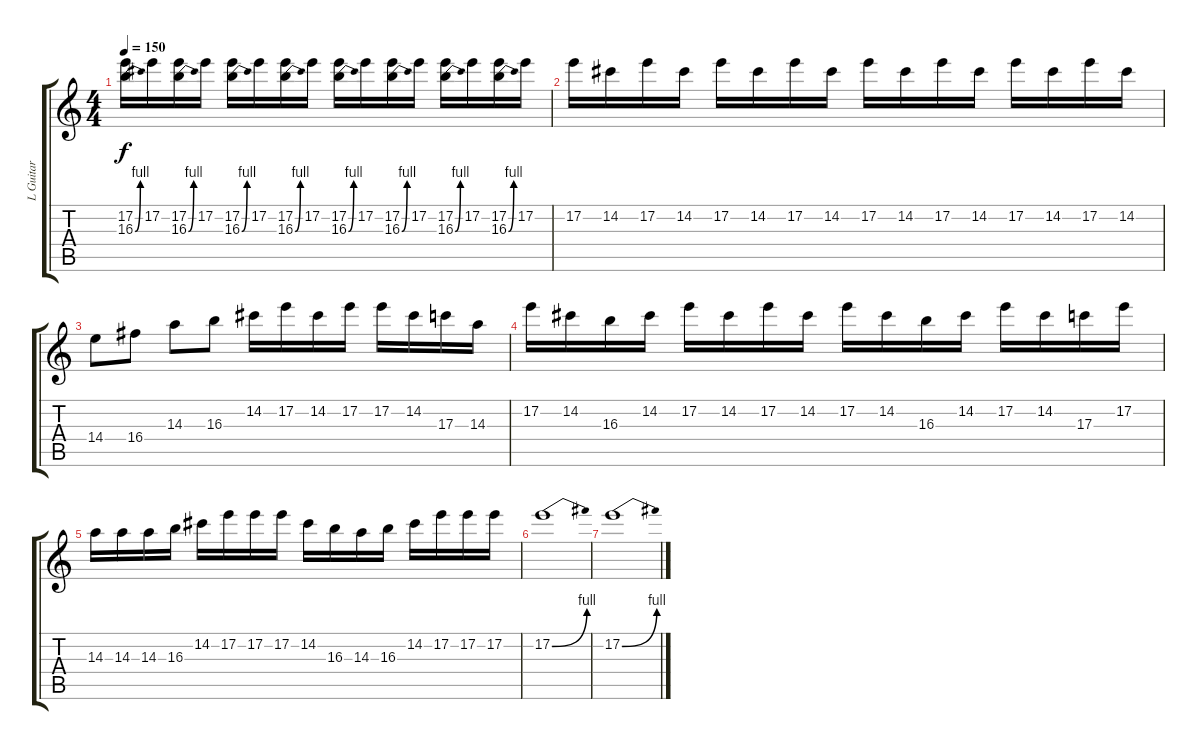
\track ("L Guitar" "L Guitar") {instrument overdrivenguitar}
\staff {score tabs}
\tuning (E4 B3 G3 D3 A2 E2) {hide}
\ts (4 4)
\tempo 150
\clef g2
\ks c
(17.2 16.3{be (bend 0 0 60 4)}).16{dy f} 17.2.16 (17.2 16.3{be (bend 0 0 60 4)}).16 17.2.16 (17.2 16.3{be (bend 0 0 60 4)}).16 17.2.16 (17.2 16.3{be (bend 0 0 60 4)}).16 17.2.16 (17.2 16.3{be (bend 0 0 60 4)}).16 17.2.16 (17.2 16.3{be (bend 0 0 60 4)}).16 17.2.16 (17.2 16.3{be (bend 0 0 60 4)}).16 17.2.16 (17.2 16.3{be (bend 0 0 60 4)}).16 17.2.16 |
17.2.16 14.2.16 17.2.16 14.2.16 17.2.16 14.2.16 17.2.16 14.2.16 17.2.16 14.2.16 17.2.16 14.2.16 17.2.16 14.2.16 17.2.16 14.2.16 |
14.4.8 16.4.8 14.3.8 16.3.8 14.2.16 17.2.16 14.2.16 17.2.16 17.2.16 14.2.16 17.3.16 14.3.16 |
17.2.16 14.2.16 16.3.16 14.2.16 17.2.16 14.2.16 17.2.16 14.2.16 17.2.16 14.2.16 16.3.16 14.2.16 17.2.16 14.2.16 17.3.16 17.2.16 |
14.3.16 14.3.16 14.3.16 16.3.16 14.2.16 17.2.16 17.2.16 17.2.16 14.2.16 16.3.16 14.3.16 16.3.16 14.2.16 17.2.16 17.2.16 17.2.16 |
17.2{be (bend 0 0 60 4)}.1 |
17.2{be (bend 0 0 60 4)}.1
